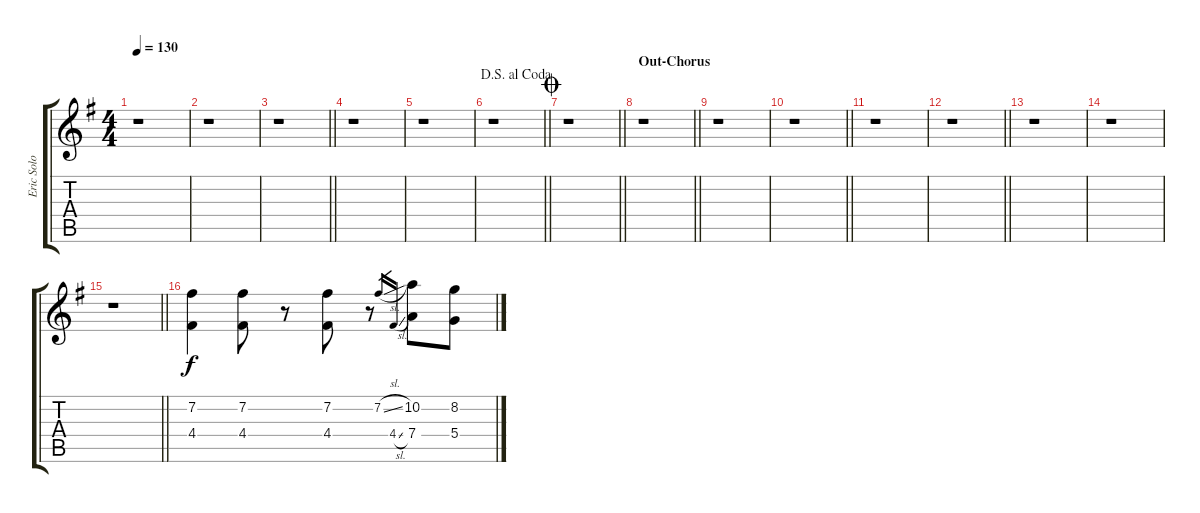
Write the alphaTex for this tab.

\track ("Eric Solo Gtr." "Eric Solo ") {instrument distortionguitar}
\staff {score tabs}
\tuning (E4 B3 G3 D3 A2 E2) {hide}
\ts (4 4)
\tempo 130
\clef g2
\ks g
r.1{dy f} |
r.1 |
\barLineRight lightlight
r.1 |
r.1 |
r.1 |
\jump dalsegnoalcoda
\barLineRight lightlight
r.1 |
\jump coda
\barLineRight lightlight
r.1 |
\section ("" "Out-Chorus")
\barLineRight lightlight
r.1 |
r.1 |
\barLineRight lightlight
r.1 |
r.1 |
\barLineRight lightlight
r.1 |
r.1 |
r.1 |
\barLineRight lightlight
r.1 |
(7.2 4.4).4 (7.2 4.4).8 r.8 (7.2 4.4).8 r.8 7.2{sl}.16{gr} 4.4{sl}.16{gr} (10.2 7.4).8 (8.2 5.4).8
